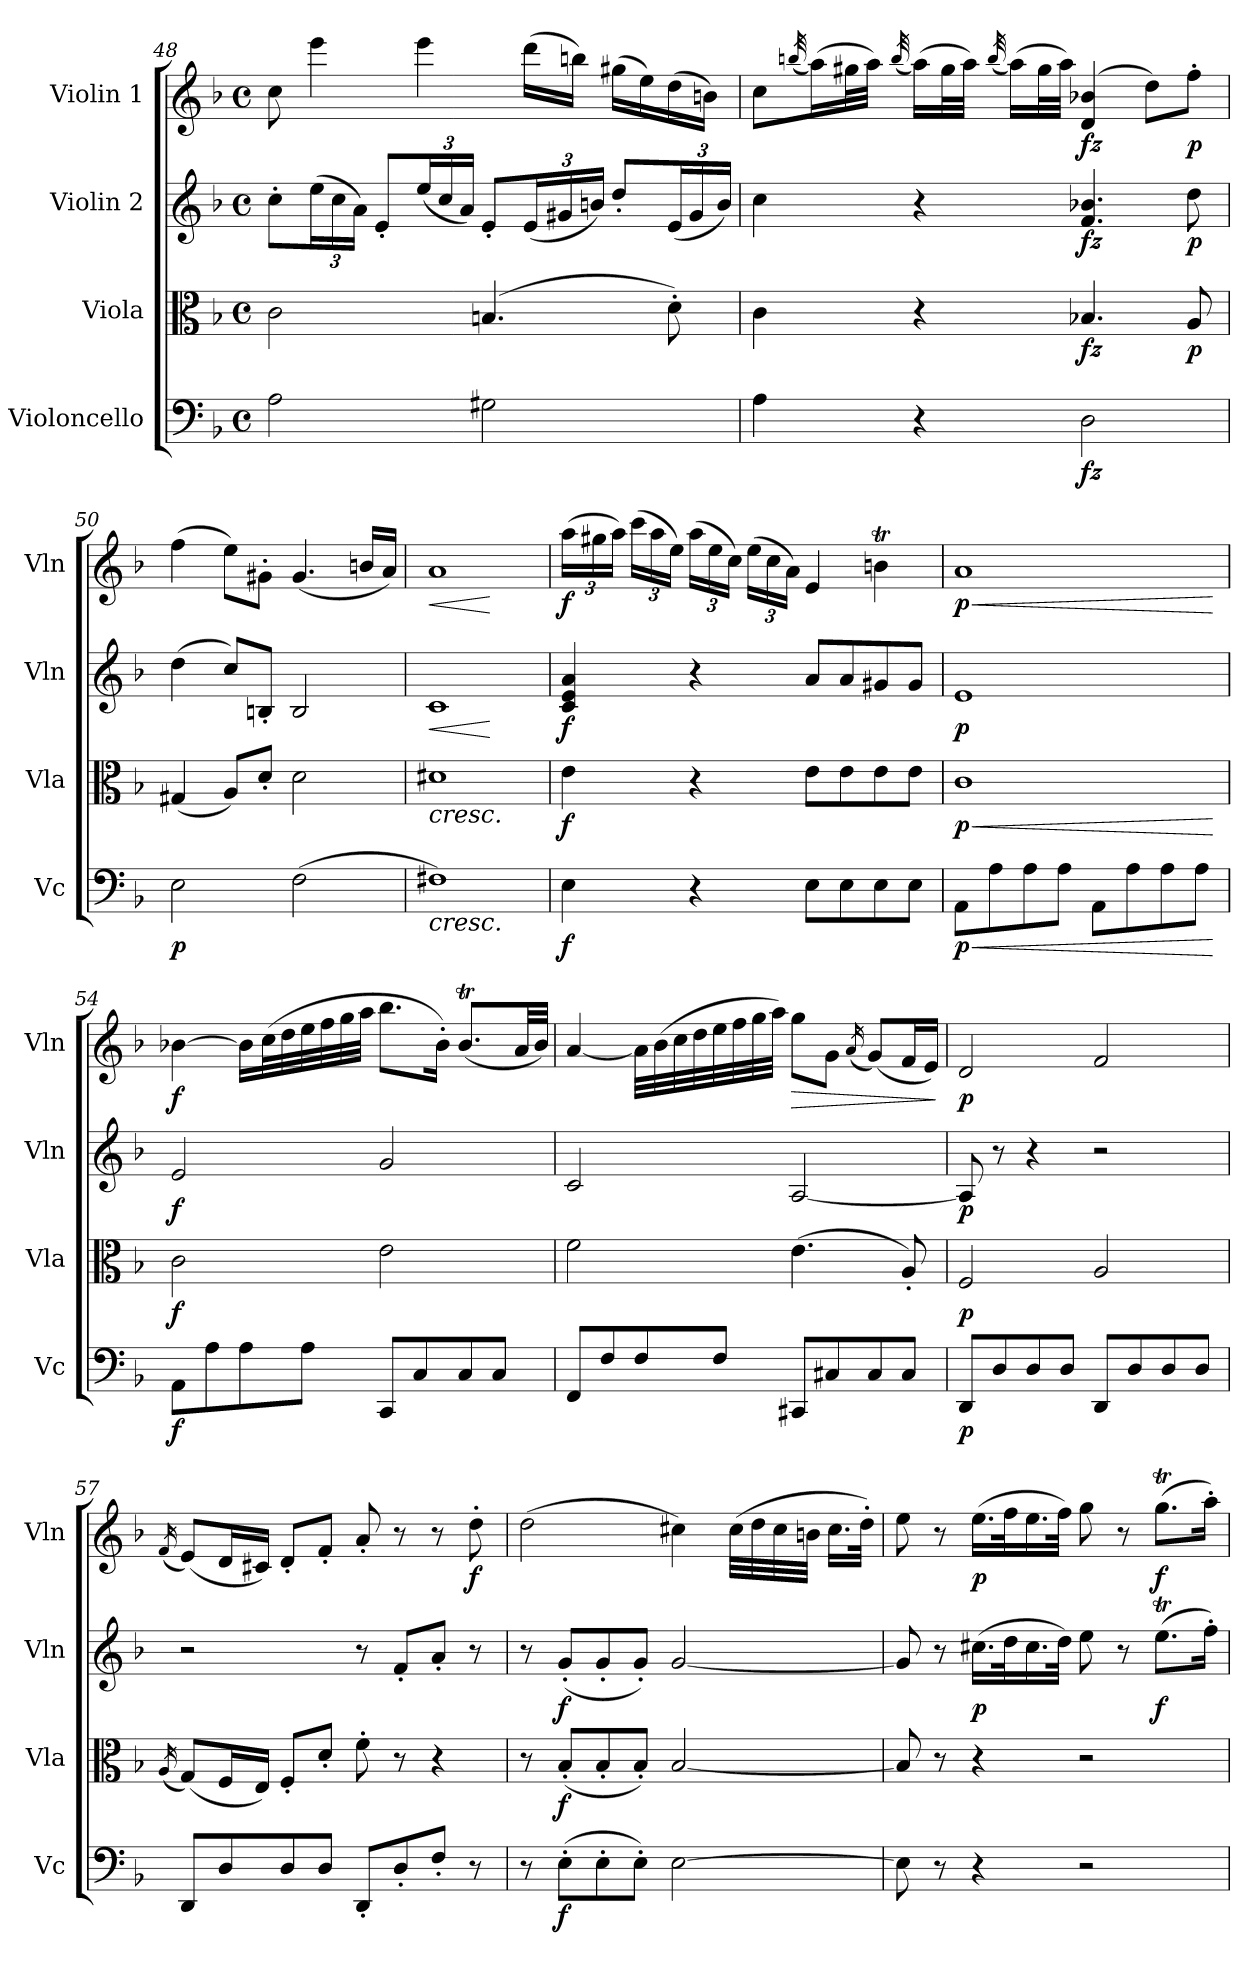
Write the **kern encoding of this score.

**kern	**dynam	**kern	**dynam	**kern	**dynam	**kern	**dynam
*part4	*part4	*part3	*part3	*part2	*part2	*part1	*part1
*staff4	*staff4	*staff3	*staff3	*staff2	*staff2	*staff1	*staff1
*I"Violoncello	*	*I"Viola	*	*I"Violin 2	*	*I"Violin 1	*
*I'Vc	*	*I'Vla	*	*I'Vln	*	*I'Vln	*
!!LO:LB:g=z
*clefF4	*	*clefC3	*	*clefG2	*	*clefG2	*
*k[b-]	*	*k[b-]	*	*k[b-]	*	*k[b-]	*
*M4/4	*	*M4/4	*	*M4/4	*	*M4/4	*
*met(c)	*	*met(c)	*	*met(c)	*	*met(c)	*
=48	=48	=48	=48	=48	=48	=48	=48
2A\	.	2c\	.	8cc'\L	.	8cc\	.
*	*	*	*	*Xbrackettup	*	*	*
.	.	.	.	(>24ee\L	.	4eee\	.
.	.	.	.	24cc\	.	.	.
.	.	.	.	24a\JJ)	.	.	.
.	.	.	.	8e'/L	.	.	.
.	.	.	.	(<24ee/L	.	4eee\	.
.	.	.	.	24cc/	.	.	.
.	.	.	.	24a/JJ)	.	.	.
2G#X\	.	(>4.Bn/	.	8e'/L	.	.	.
.	.	.	.	(<24e/L	.	(>16ddd\LL	.
.	.	.	.	24g#X/	.	.	.
.	.	.	.	.	.	16bbn\JJ)	.
.	.	.	.	24bn/JJ)	.	.	.
.	.	.	.	8dd'/L	.	(>16gg#X\LL	.
.	.	.	.	.	.	16ee\)	.
.	.	8d'\)	.	(<24e/L	.	(>16dd\	.
.	.	.	.	24g#/	.	.	.
.	.	.	.	.	.	16bn\JJ)	.
.	.	.	.	24b/JJ)	.	.	.
=49	=49	=49	=49	=49	=49	=49	=49
4A\	.	4c\	.	4cc\	.	8cc\L	.
.	.	.	.	.	.	(<32qbbn/	.
.	.	.	.	.	.	(>16aa\L)	.
.	.	.	.	.	.	32gg#X\L	.
.	.	.	.	.	.	32aa\JJJ)	.
.	.	.	.	.	.	(<32qbb/	.
4r	.	4r	.	4r	.	(>16aa\LL)	.
.	.	.	.	.	.	32gg#\L	.
.	.	.	.	.	.	32aa\JJJ)	.
.	.	.	.	.	.	(<32qbb/	.
.	.	.	.	.	.	(>16aa\LL)	.
.	.	.	.	.	.	32gg#\L	.
.	.	.	.	.	.	32aa\JJJ)	.
!	!LO:DY:b	!	!LO:DY:b	!	!LO:DY:b	!	!LO:DY:b
2D\	fz	4.B-X/	fz	4.f/ 4.b-X/	fz	(>4d/ 4b-X/	fz
.	.	.	.	.	.	8dd\L)	.
!	!	!	!LO:DY:b	!	!LO:DY:b	!	!LO:DY:b
.	.	8A/	p	8dd\	p	8ff'\J	p
!!LO:LB:g=z
=50	=50	=50	=50	=50	=50	=50	=50
!	!LO:DY:b	!	!	!	!	!	!
2E\	p	(<4G#X/	.	(>4dd\	.	(>4ff\	.
.	.	8A/L)	.	8cc/L)	.	8ee\L)	.
.	.	8d'/J	.	8Bn'/J	.	8g#X'\J	.
(>2F\	.	2d\	.	2B/	.	(<4.g#/	.
.	.	.	.	.	.	16bn/LL	.
.	.	.	.	.	.	16a/JJ)	.
=51	=51	=51	=51	=51	=51	=51	=51
!	!LO:HP:b	!	!LO:HP:b	!	!LO:HP:b	!	!LO:HP:b
1F#X)	<	1d#X	<	1c	<	1a	<
.	.	.	.	.	[	.	[
=52	=52	=52	=52	=52	=52	=52	=52
*	*	*	*	*	*	*Xbrackettup	*
!	!LO:DY:b	!	!LO:DY:b	!	!LO:DY:b	!	!LO:DY:b
4E\	f	4e\	f	4c/ 4e/ 4a/	f	(>24aa\LL	f
.	.	.	.	.	.	24gg#X\	.
.	.	.	.	.	.	24aa\JJ)	.
.	.	.	.	.	.	(>24ccc\LL	.
.	.	.	.	.	.	24aa\	.
.	.	.	.	.	.	24ee\JJ)	.
4r	.	4r	.	4r	.	(>24aa\LL	.
.	.	.	.	.	.	24ee\	.
.	.	.	.	.	.	24cc\JJ)	.
.	.	.	.	.	.	(>24ee\LL	.
.	.	.	.	.	.	24cc\	.
.	.	.	.	.	.	24a\JJ)	.
8E\L	.	8e\L	.	8a/L	.	4e/	.
8E\	.	8e\	.	8a/	.	.	.
8E\	.	8e\	.	8g#X/	.	4bnt\	.
8E\J	.	8e\J	.	8g#/J	.	.	.
!!LO:PB:g=z
=53	=53	=53	=53	=53	=53	=53	=53
!	!LO:HP:b	!	!LO:HP:b	!	!	!	!LO:HP:b
!	!LO:DY:n=1:b	!	!LO:DY:n=1:b	!	!LO:DY:b	!	!LO:DY:n=1:b
8AA\L	< p	1c	< p	1e	p	1a	< p
8A\	.	.	.	.	.	.	.
8A\	.	.	.	.	.	.	.
8A\J	.	.	.	.	.	.	.
8AA\L	.	.	.	.	.	.	.
8A\	.	.	.	.	.	.	.
8A\	.	.	.	.	.	.	.
8A\J	.	.	.	.	.	.	.
.	[	.	[	.	.	.	[
=54	=54	=54	=54	=54	=54	=54	=54
!	!LO:DY:b	!	!LO:DY:b	!	!LO:DY:b	!	!LO:DY:b
8AA\L	f	2c\	f	2e/	f	[4b-X\	f
8A\	.	.	.	.	.	.	.
8A\	.	.	.	.	.	16b-\LL]	.
.	.	.	.	.	.	(>32cc\L	.
.	.	.	.	.	.	32dd\	.
8A\J	.	.	.	.	.	32ee\	.
.	.	.	.	.	.	32ff\	.
.	.	.	.	.	.	32gg\	.
.	.	.	.	.	.	32aa\JJJ	.
8CC/L	.	2e\	.	2g/	.	8.bb-\L	.
8C/	.	.	.	.	.	.	.
.	.	.	.	.	.	16b-'\Jk)	.
8C/	.	.	.	.	.	(<8.b-T/L	.
8C/J	.	.	.	.	.	.	.
.	.	.	.	.	.	32a/LL	.
.	.	.	.	.	.	32b-/JJJ)	.
=55	=55	=55	=55	=55	=55	=55	=55
8FF/L	.	2f\	.	2c/	.	[4a/	.
8F/	.	.	.	.	.	.	.
8F/	.	.	.	.	.	32a\LLL]	.
.	.	.	.	.	.	(>32b-\	.
.	.	.	.	.	.	32cc\	.
.	.	.	.	.	.	32dd\	.
8F/J	.	.	.	.	.	32ee\	.
.	.	.	.	.	.	32ff\	.
.	.	.	.	.	.	32gg\	.
.	.	.	.	.	.	32aa\JJJ)	.
!	!	!	!	!	!	!	!LO:HP:b
8CC#X/L	.	(>4.e\	.	[2A/	.	8gg\L	>
8C#X/	.	.	.	.	.	8g\J	.
.	.	.	.	.	.	(<16qa/	.
8C#/	.	.	.	.	.	(<8g/L)	.
8C#/J	.	8A'/)	.	.	.	16f/L	.
.	.	.	.	.	.	16e/JJ)	.
.	[	.	[	.	.	.	]
!!LO:LB:g=z
=56	=56	=56	=56	=56	=56	=56	=56
!	!LO:DY:b	!	!LO:DY:b	!	!LO:DY:b	!	!LO:DY:b
8DD/L	p	2F/	p	8A/]	p	2d/	p
8D/	.	.	.	8r	.	.	.
8D/	.	.	.	4r	.	.	.
8D/J	.	.	.	.	.	.	.
8DD/L	.	2A/	.	2r	.	2f/	.
8D/	.	.	.	.	.	.	.
8D/	.	.	.	.	.	.	.
8D/J	.	.	.	.	.	.	.
=57	=57	=57	=57	=57	=57	=57	=57
.	.	(<16qA/	.	.	.	(<16qf/	.
8DD/L	.	(<8G/L)	.	2r	.	(<8e/L)	.
8D/	.	16F/L	.	.	.	16d/L	.
.	.	16E/JJ)	.	.	.	16c#X/JJ)	.
8D/	.	8F'/L	.	.	.	8d'/L	.
8D/J	.	8d'/J	.	.	.	8f'/J	.
8DD'/L	.	8f'\	.	8r	.	8a'/	.
8D'/	.	8r	.	8f'/L	.	8r	.
8F'/J	.	4r	.	8a'/J	.	8r	.
!	!	!	!	!	!	!	!LO:DY:b
8r	.	.	.	8r	.	8dd'\	f
=58	=58	=58	=58	=58	=58	=58	=58
8r	.	8r	.	8r	.	(>2dd\	.
!	!LO:DY:b	!	!LO:DY:b	!	!LO:DY:b	!	!
(>8E'\L	f	(<8B-'/L	f	(<8g'/L	f	.	.
8E'\	.	8B-'/	.	8g'/	.	.	.
8E'\J)	.	8B-'/J)	.	8g'/J)	.	.	.
[2E\	.	[2B-/	.	[2g/	.	4cc#X\)	.
.	.	.	.	.	.	(>32cc#\LLL	.
.	.	.	.	.	.	32dd\	.
.	.	.	.	.	.	32cc#\	.
.	.	.	.	.	.	32bn\JJJ	.
.	.	.	.	.	.	16.cc#\LL	.
.	.	.	.	.	.	32dd'\JJk)	.
!!LO:LB:g=z
=59	=59	=59	=59	=59	=59	=59	=59
8E\]	.	8B-/]	.	8g/]	.	8ee\	.
8r	.	8r	.	8r	.	8r	.
!	!	!	!	!	!LO:DY:b	!	!LO:DY:b
4r	.	4r	.	(>16.cc#X\LL	p	(>16.ee\LL	p
.	.	.	.	32dd\K	.	32ff\K	.
.	.	.	.	16.cc#\	.	16.ee\	.
.	.	.	.	32dd\JJk)	.	32ff\JJk)	.
2r	.	2r	.	8ee\	.	8gg\	.
.	.	.	.	8r	.	8r	.
!	!	!	!	!	!LO:DY:b	!	!LO:DY:b
.	.	.	.	(>8.eet\L	f	(>8.ggT\L	f
.	.	.	.	16ff'\Jk)	.	16aa'\Jk)	.
=	=	=	=	=	=	=	=
*-	*-	*-	*-	*-	*-	*-	*-
